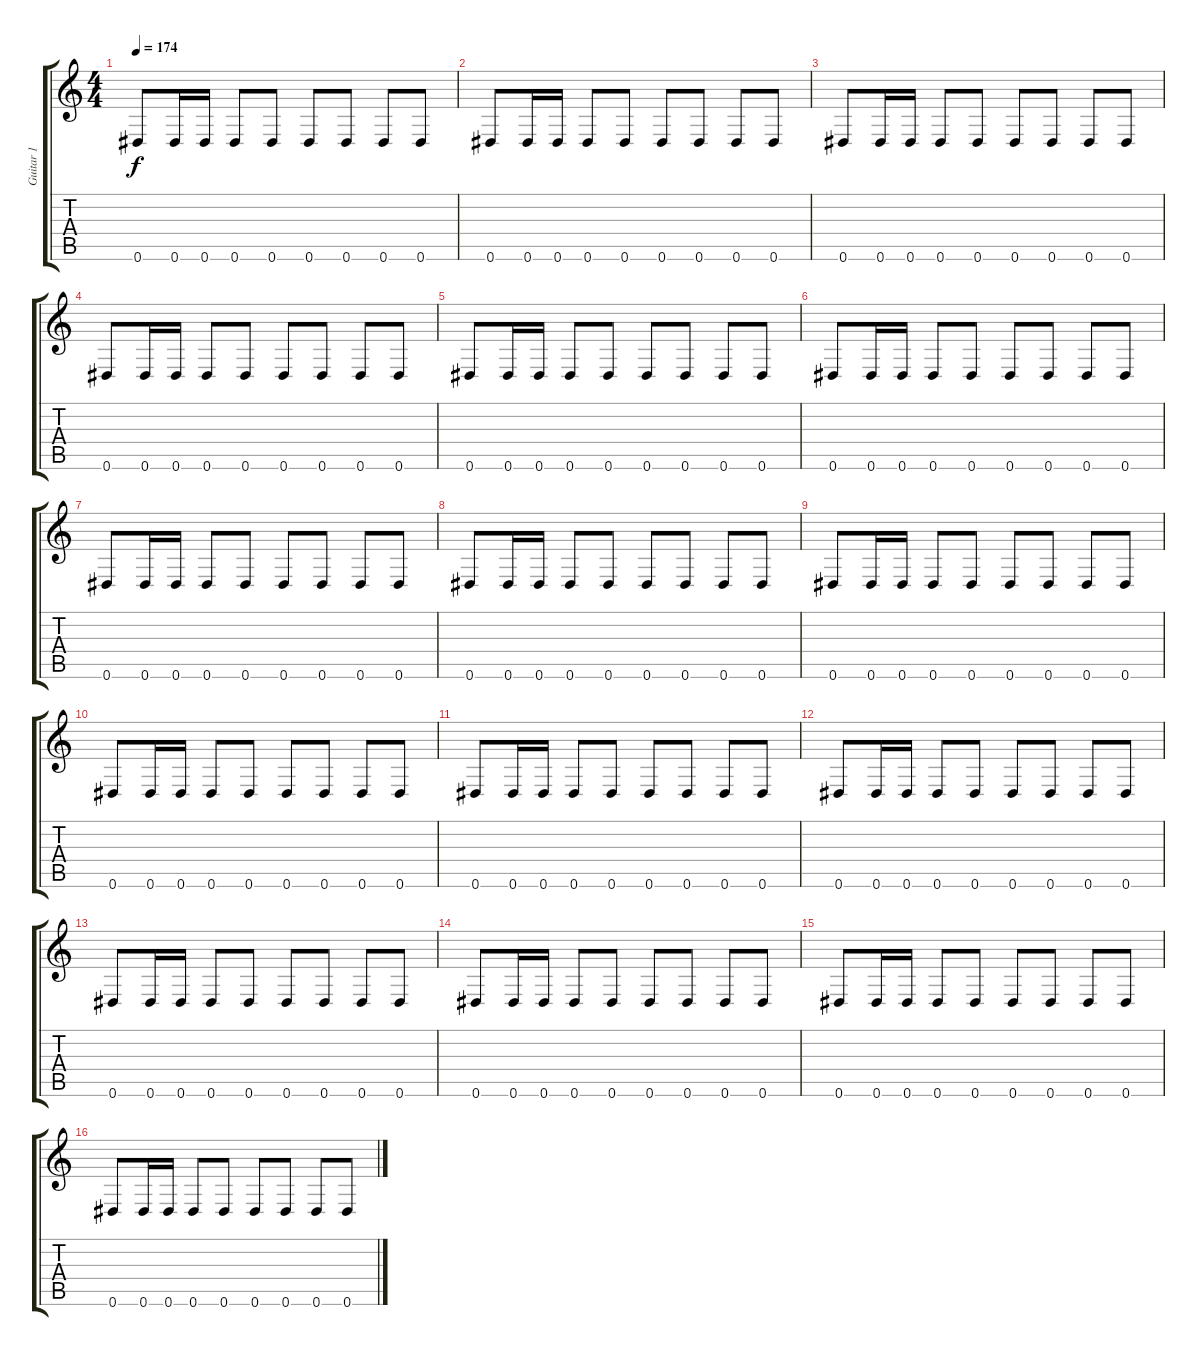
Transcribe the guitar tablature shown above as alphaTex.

\track ("Guitar 1" "Guitar 1") {instrument distortionguitar}
\staff {score tabs}
\tuning (Eb4 Bb3 Gb3 Db3 Ab2 Eb2) {hide}
\ts (4 4)
\tempo 174
\clef g2
\ks c
0.6.8{dy f} 0.6.16 0.6.16 0.6.8 0.6.8 0.6.8 0.6.8 0.6.8 0.6.8 |
0.6.8 0.6.16 0.6.16 0.6.8 0.6.8 0.6.8 0.6.8 0.6.8 0.6.8 |
0.6.8 0.6.16 0.6.16 0.6.8 0.6.8 0.6.8 0.6.8 0.6.8 0.6.8 |
0.6.8 0.6.16 0.6.16 0.6.8 0.6.8 0.6.8 0.6.8 0.6.8 0.6.8 |
0.6.8 0.6.16 0.6.16 0.6.8 0.6.8 0.6.8 0.6.8 0.6.8 0.6.8 |
0.6.8 0.6.16 0.6.16 0.6.8 0.6.8 0.6.8 0.6.8 0.6.8 0.6.8 |
0.6.8 0.6.16 0.6.16 0.6.8 0.6.8 0.6.8 0.6.8 0.6.8 0.6.8 |
0.6.8 0.6.16 0.6.16 0.6.8 0.6.8 0.6.8 0.6.8 0.6.8 0.6.8 |
0.6.8 0.6.16 0.6.16 0.6.8 0.6.8 0.6.8 0.6.8 0.6.8 0.6.8 |
0.6.8 0.6.16 0.6.16 0.6.8 0.6.8 0.6.8 0.6.8 0.6.8 0.6.8 |
0.6.8 0.6.16 0.6.16 0.6.8 0.6.8 0.6.8 0.6.8 0.6.8 0.6.8 |
0.6.8 0.6.16 0.6.16 0.6.8 0.6.8 0.6.8 0.6.8 0.6.8 0.6.8 |
0.6.8 0.6.16 0.6.16 0.6.8 0.6.8 0.6.8 0.6.8 0.6.8 0.6.8 |
0.6.8 0.6.16 0.6.16 0.6.8 0.6.8 0.6.8 0.6.8 0.6.8 0.6.8 |
0.6.8 0.6.16 0.6.16 0.6.8 0.6.8 0.6.8 0.6.8 0.6.8 0.6.8 |
0.6.8 0.6.16 0.6.16 0.6.8 0.6.8 0.6.8 0.6.8 0.6.8 0.6.8
